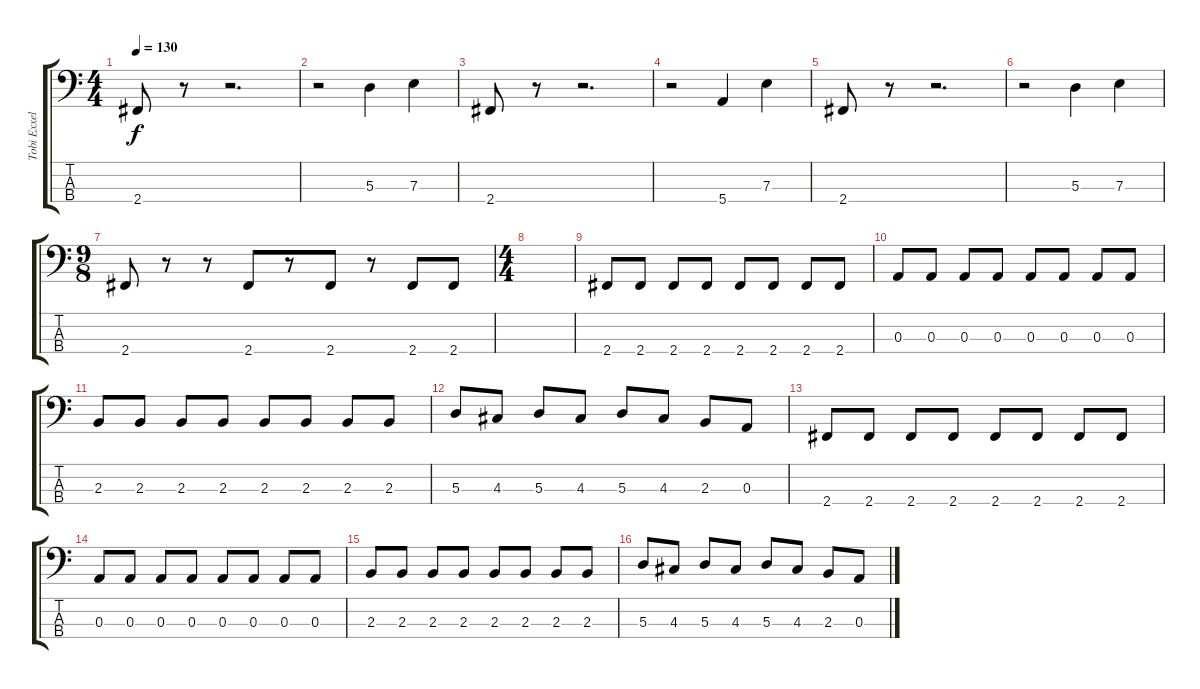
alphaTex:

\track ("Tobi Exxel" "Tobi Exxel") {instrument electricbasspick}
\staff {score tabs}
\tuning (G2 D2 A1 E1) {hide}
\ts (4 4)
\tempo 130
\clef f4
\ks c
2.4.8{dy f instrument electricbasspick} r.8 r.2{d} |
r.2 5.3.4 7.3.4 |
2.4.8 r.8 r.2{d} |
r.2 5.4.4 7.3.4 |
2.4.8 r.8 r.2{d} |
r.2 5.3.4 7.3.4 |
\ts (9 8)
2.4.8 r.8 r.8 2.4.8 r.8 2.4.8 r.8 2.4.8 2.4.8 |
\ts (4 4)
|
2.4.8 2.4.8 2.4.8 2.4.8 2.4.8 2.4.8 2.4.8 2.4.8 |
0.3.8 0.3.8 0.3.8 0.3.8 0.3.8 0.3.8 0.3.8 0.3.8 |
2.3.8 2.3.8 2.3.8 2.3.8 2.3.8 2.3.8 2.3.8 2.3.8 |
5.3.8 4.3.8 5.3.8 4.3.8 5.3.8 4.3.8 2.3.8 0.3.8 |
2.4.8 2.4.8 2.4.8 2.4.8 2.4.8 2.4.8 2.4.8 2.4.8 |
0.3.8 0.3.8 0.3.8 0.3.8 0.3.8 0.3.8 0.3.8 0.3.8 |
2.3.8 2.3.8 2.3.8 2.3.8 2.3.8 2.3.8 2.3.8 2.3.8 |
5.3.8 4.3.8 5.3.8 4.3.8 5.3.8 4.3.8 2.3.8 0.3.8
